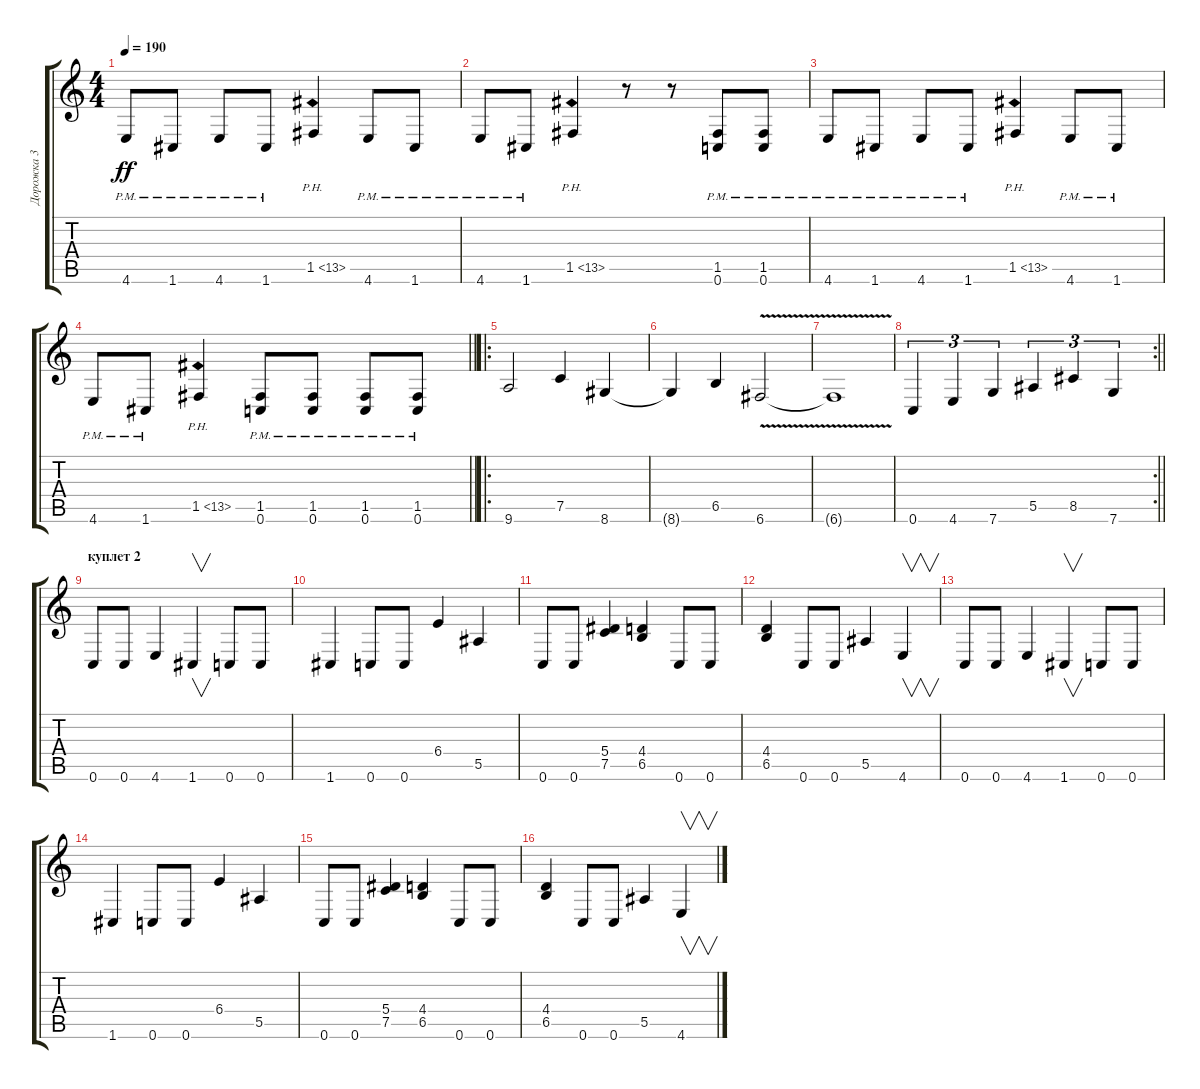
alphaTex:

\track ("Дорожка 3" "Дорожка 3") {instrument distortionguitar}
\staff {score tabs}
\tuning (C4 G3 Eb3 Bb2 F2 C2) {hide}
\ts (4 4)
\tempo 190
\clef g2
\ks c
4.6{pm}.8{dy ff} 1.6{pm}.8 4.6{pm}.8 1.6{pm}.8 1.5{ph 12}.4{instrument guitarharmonics} 4.6{pm}.8{instrument distortionguitar} 1.6{pm}.8 |
4.6{pm}.8 1.6{pm}.8 1.5{ph 12}.4{instrument guitarharmonics} r.8{instrument distortionguitar} r.8 (1.5{pm} 0.6{pm}).8 (1.5{pm} 0.6{pm}).8 |
4.6{pm}.8 1.6{pm}.8 4.6{pm}.8 1.6{pm}.8 1.5{ph 12}.4{instrument guitarharmonics} 4.6{pm}.8{instrument distortionguitar} 1.6{pm}.8 |
\barLineRight lightlight
4.6{pm}.8 1.6{pm}.8 1.5{ph 12}.4{instrument guitarharmonics} (1.5{pm} 0.6{pm}).8{instrument distortionguitar} (1.5{pm} 0.6{pm}).8 (1.5{pm} 0.6{pm}).8 (1.5{pm} 0.6{pm}).8 |
\ro
9.6.2 7.5.4 8.6.4 |
8.6{t}.4 6.5.4 6.6{v}.2 |
6.6{t}.1 |
\rc 2
\barLineRight lightlight
0.6.4{tu (3 2)} 4.6.4{tu (3 2)} 7.6.4{tu (3 2)} 5.5.4{tu (3 2)} 8.5.4{tu (3 2)} 7.6.4{tu (3 2)} |
\section ("" "куплет 2")
0.6.8 0.6.8 4.6.4 1.6.4{v} 0.6.8 0.6.8 |
1.6.4 0.6.8 0.6.8 6.4.4{instrument guitarharmonics} 5.5.4 |
0.6.8{instrument distortionguitar} 0.6.8 (5.4 7.5).4 (4.4 6.5).4 0.6.8 0.6.8 |
(4.4 6.5).4 0.6.8 0.6.8 5.5.4 4.6.4{v} |
0.6.8 0.6.8 4.6.4 1.6.4{v} 0.6.8 0.6.8 |
1.6.4 0.6.8 0.6.8 6.4.4{instrument guitarharmonics} 5.5.4 |
0.6.8{instrument distortionguitar} 0.6.8 (5.4 7.5).4 (4.4 6.5).4 0.6.8 0.6.8 |
(4.4 6.5).4 0.6.8 0.6.8 5.5.4 4.6.4{v}
